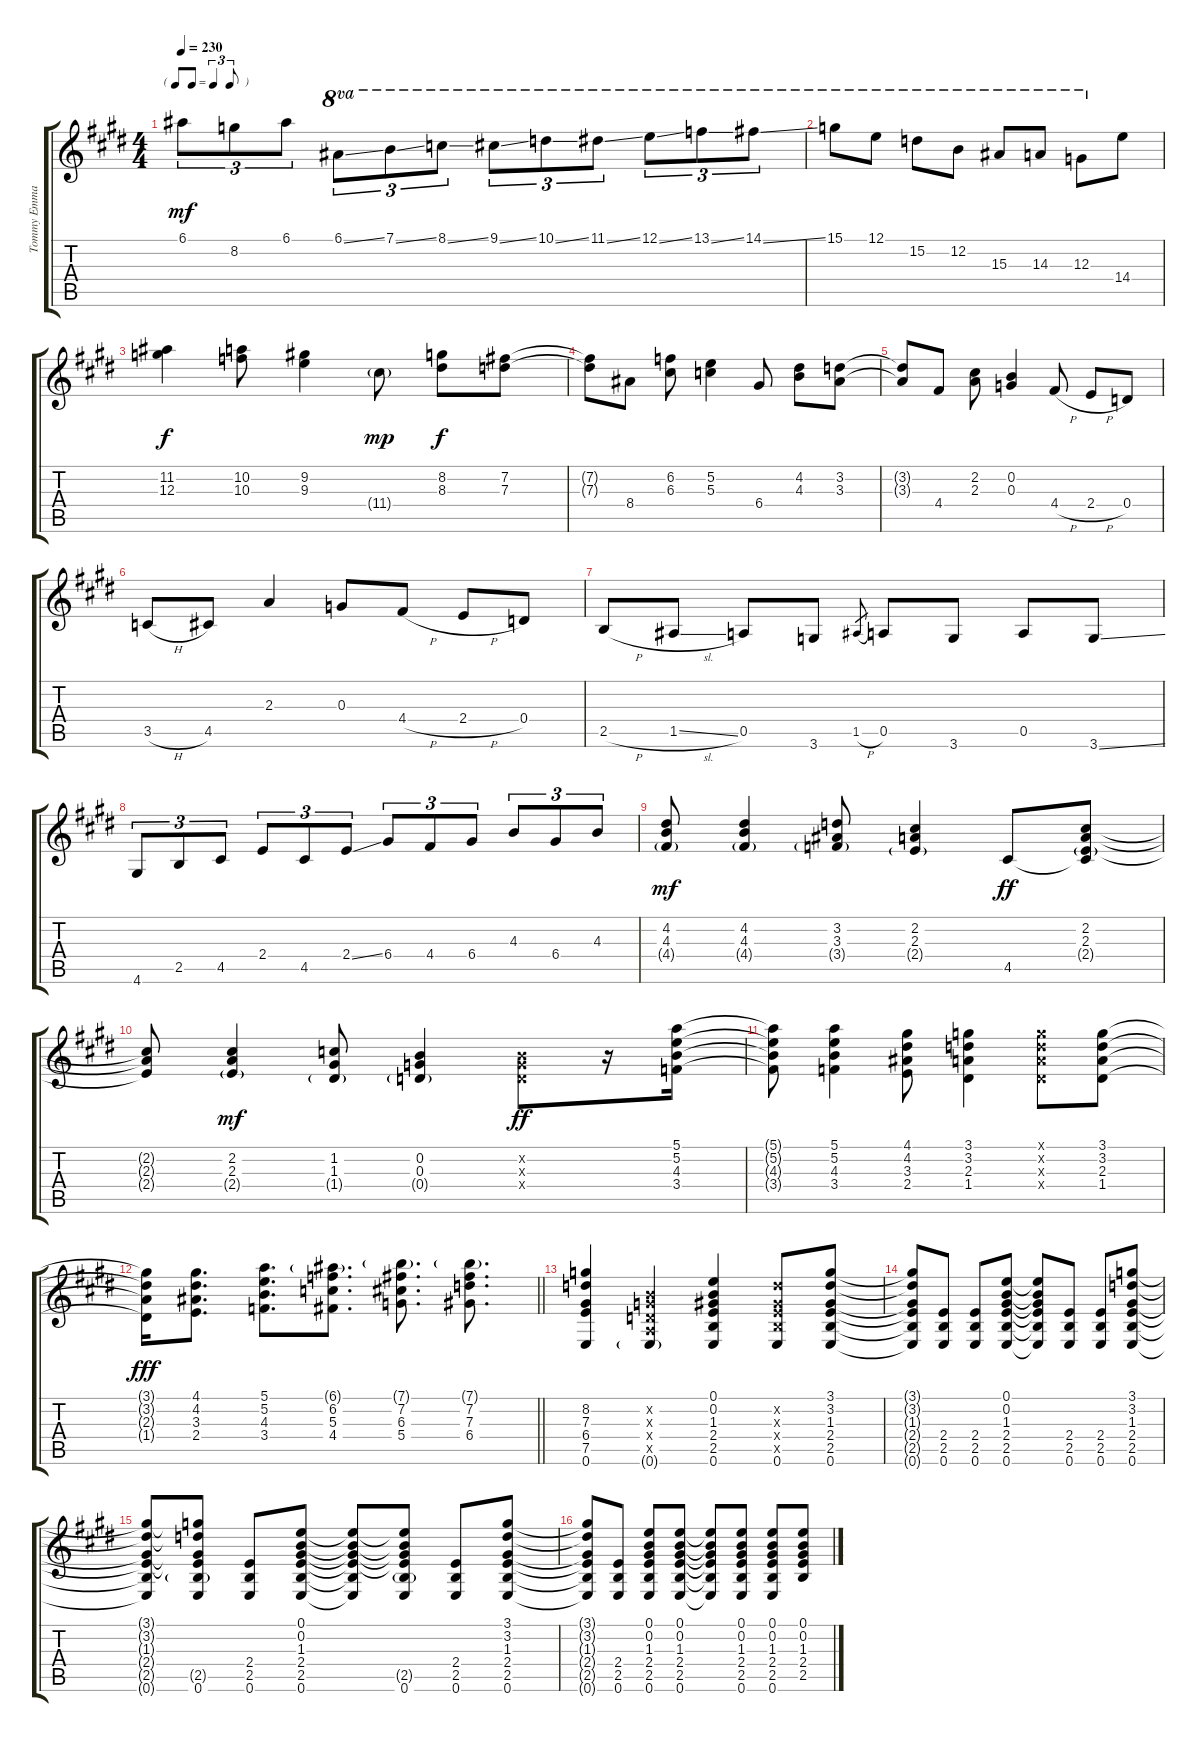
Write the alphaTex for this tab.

\track ("Tommy Emmanuel" "Tommy Emma") {instrument acousticguitarsteel}
\staff {score tabs}
\tuning (E4 B3 G3 D3 A2 E2) {hide}
\ts (4 4)
\tf triplet8th
\tempo 230
\clef g2
\ks c#minor
6.1.8{tu (3 2) dy mf} 8.2.8{tu (3 2)} 6.1.8{tu (3 2)} 6.1{ss}.8{tu (3 2) ot 8va} 7.1{ss}.8{tu (3 2) ot 8va} 8.1{ss}.8{tu (3 2) ot 8va} 9.1{ss}.8{tu (3 2) ot 8va} 10.1{ss}.8{tu (3 2) ot 8va} 11.1{ss}.8{tu (3 2) ot 8va} 12.1{ss}.8{tu (3 2) ot 8va} 13.1{ss}.8{tu (3 2) ot 8va} 14.1{ss}.8{tu (3 2) ot 8va} |
\ks e
15.1.8{ot 8va} 12.1.8{ot 8va} 15.2.8{ot 8va} 12.2.8{ot 8va} 15.3.8{ot 8va} 14.3.8{ot 8va} 12.3.8{ot 8va} 14.4.8 |
\ks c#minor
(11.2 12.3).4{dy f} (10.2 10.3).8 (9.2 9.3).4 11.4{g}.8{dy mp} (8.2 8.3).8{dy f} (7.2 7.3).8 |
(7.2{t} 7.3{t}).8 8.4.8 (6.2 6.3).8 (5.2 5.3).4 6.4.8 (4.2 4.3).8 (3.2 3.3).8 |
(3.2{t} 3.3{t}).8 4.4.8 (2.2 2.3).8 (0.2 0.3).4 4.4{h}.8 2.4{h}.8 0.4.8 |
\ks e
3.5{h}.8 4.5.8 2.3.4 0.3.8 4.4{h}.8 2.4{h}.8 0.4.8 |
\ks c#minor
2.5{h}.8 1.5{sl}.8 0.5.8 3.6.8 1.5{h}.8{gr} 0.5.8 3.6.8 0.5.8 3.6{ss}.8 |
4.6.8{tu (3 2)} 2.5.8{tu (3 2)} 4.5.8{tu (3 2)} 2.4.8{tu (3 2)} 4.5.8{tu (3 2)} 2.4{ss}.8{tu (3 2)} 6.4.8{tu (3 2)} 4.4.8{tu (3 2)} 6.4.8{tu (3 2)} 4.3.8{tu (3 2)} 6.4.8{tu (3 2)} 4.3.8{tu (3 2)} |
\ks e
(4.2 4.3 4.4{g}).8{dy mf} (4.2 4.3 4.4{g}).4 (3.2 3.3 3.4{g}).8 (2.2 2.3 2.4{g}).4 4.5.8{dy ff} (2.2 2.3 2.4{g} 4.5{t}).8 |
\ks c#minor
(2.2{t} 2.3{t} 2.4{t}).8 (2.2 2.3 2.4{g}).4{dy mf} (1.2 1.3 1.4{g}).8 (0.2 0.3 0.4{g}).4 (0.2{x} 0.3{x} 0.4{x}).8{dy ff} r.16 (5.1 5.2 4.3 3.4).16 |
(5.1{t} 5.2{t} 4.3{t} 3.4{t}).8 (5.1 5.2 4.3 3.4).4 (4.1 4.2 3.3 2.4).8 (3.1 3.2 2.3 1.4).4 (3.1{x} 3.2{x} 2.3{x} 1.4{x}).8 (3.1 3.2 2.3 1.4).8 |
\barLineRight lightlight
(3.1{t} 3.2{t} 2.3{t} 1.4{t}).16{dy fff} (4.1 4.2 3.3 2.4).8{d} (5.1 5.2 4.3 3.4).8{d} (6.1{g} 6.2 5.3 4.4).8{d} (7.1{g} 7.2 6.3 5.4).8{d} (7.1{g} 7.2 7.3 6.4).8{d} |
\ks e
(8.2 7.3 6.4 7.5 0.6).4 (0.2{x} 0.3{x} 0.4{x} 0.5{x} 0.6{g}).4 (0.1 0.2 1.3 2.4 2.5 0.6).4 (3.2{x} 1.3{x} 2.4{x} 2.5{x} 0.6).8 (3.1 3.2 1.3 2.4 2.5 0.6).8 |
\ks c#minor
(3.1{t} 3.2{t} 1.3{t} 2.4{t} 2.5{t} 0.6{t}).8 (2.4 2.5 0.6).8 (2.4 2.5 0.6).8 (0.1 0.2 1.3 2.4 2.5 0.6).8 (0.1{t} 0.2{t} 1.3{t} 2.4{t} 2.5{t} 0.6{t}).8 (2.4 2.5 0.6).8 (2.4 2.5 0.6).8 (3.1 3.2 1.3 2.4 2.5 0.6).8 |
(3.1{t} 3.2{t} 1.3{t} 2.4{t} 2.5{t} 0.6{t}).8 (3.1{t} 3.2{t} 1.3{t} 2.4{t} 2.5{g} 0.6).8 (2.4 2.5 0.6).8 (0.1 0.2 1.3 2.4 2.5 0.6).8 (0.1{t} 0.2{t} 1.3{t} 2.4{t} 2.5{t} 0.6{t}).8 (0.1{t} 0.2{t} 1.3{t} 2.4{t} 2.5{g} 0.6).8 (2.4 2.5 0.6).8 (3.1 3.2 1.3 2.4 2.5 0.6).8 |
(3.1{t} 3.2{t} 1.3{t} 2.4{t} 2.5{t} 0.6{t}).8 (2.4 2.5 0.6).8 (0.1 0.2 1.3 2.4 2.5 0.6).8 (0.1 0.2 1.3 2.4 2.5 0.6).8 (0.1{t} 0.2{t} 1.3{t} 2.4{t} 2.5{t} 0.6{t}).8 (0.1 0.2 1.3 2.4 2.5 0.6).8 (0.1 0.2 1.3 2.4 2.5 0.6).8 (0.1 0.2 1.3 2.4 2.5).8
